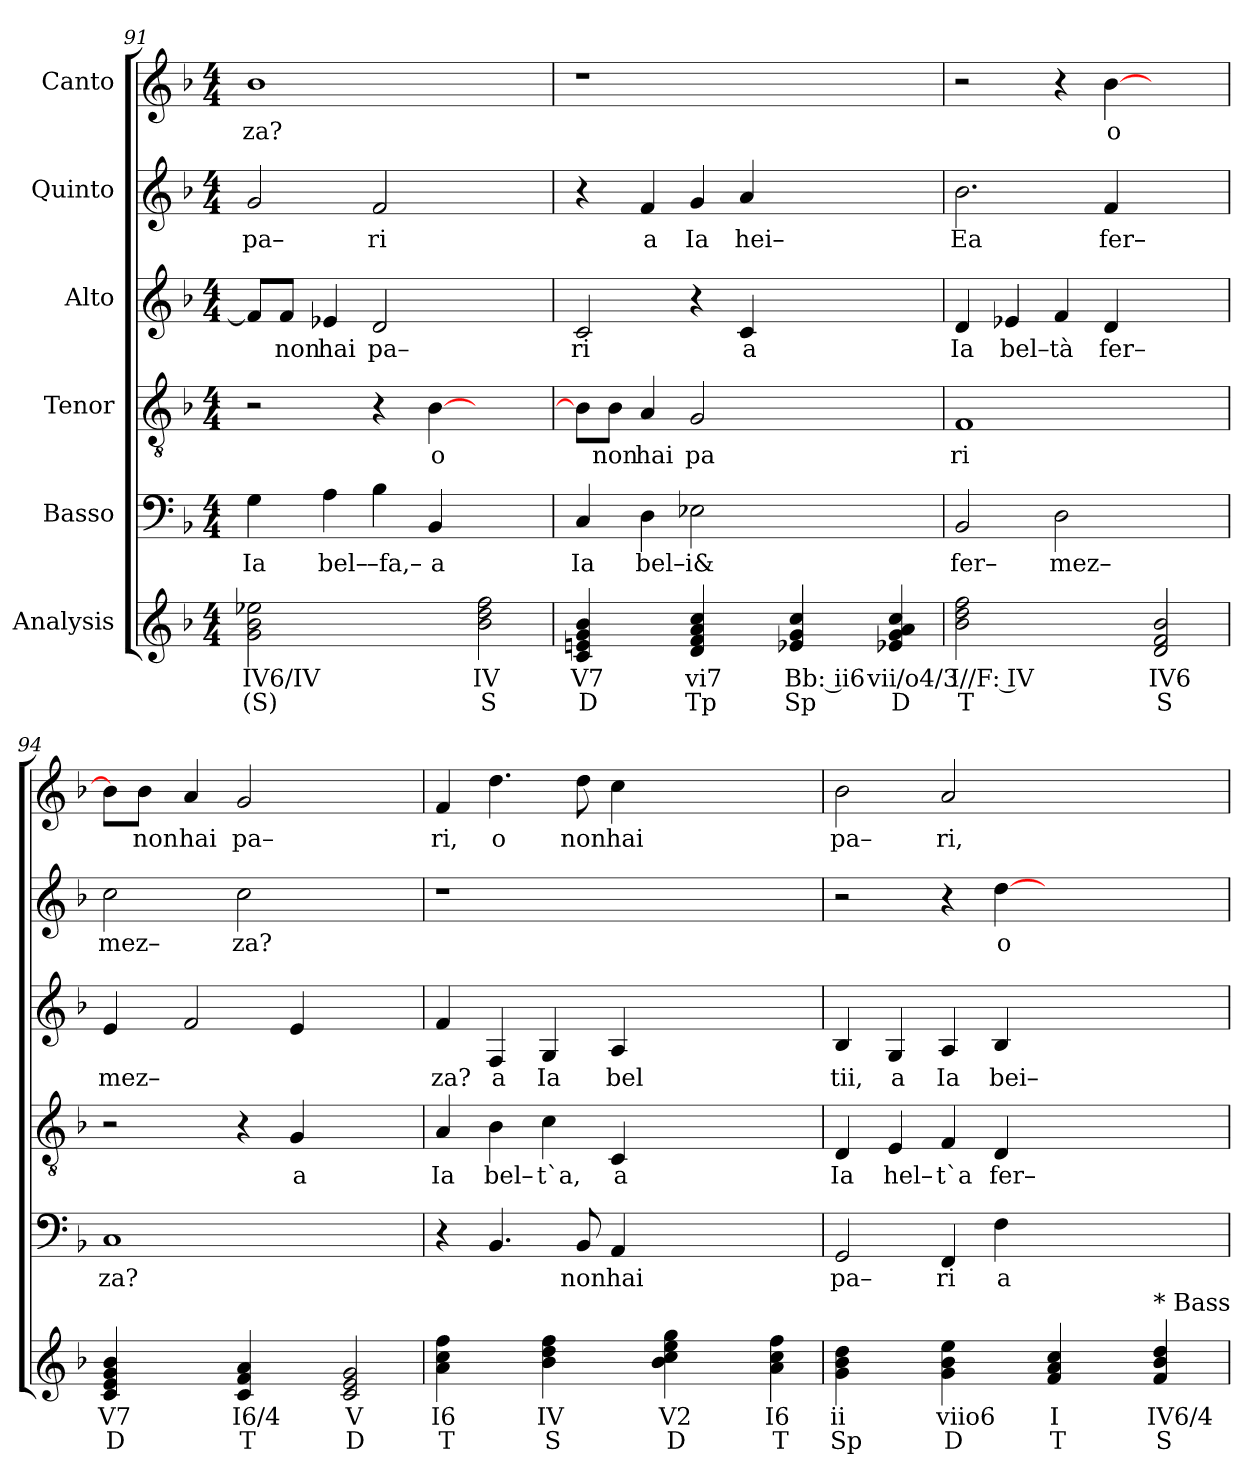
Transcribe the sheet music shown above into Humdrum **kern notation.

**kern	**text	**text	**kern	**text	**kern	**text	**kern	**text	**kern	**text	**kern	**text
*part6	*part6	*part6	*part5	*part5	*part4	*part4	*part3	*part3	*part2	*part2	*part1	*part1
*staff6	*staff6	*staff6	*staff5	*staff5	*staff4	*staff4	*staff3	*staff3	*staff2	*staff2	*staff1	*staff1
*I"Analysis	*	*	*I"Basso	*	*I"Tenor	*	*I"Alto	*	*I"Quinto	*	*I"Canto	*
*	*	*	*clefF4	*	*clefGv2	*	*clefG2	*	*clefG2	*	*clefG2	*
*k[b-]	*	*	*k[b-]	*	*k[b-]	*	*k[b-]	*	*k[b-]	*	*k[b-]	*
*	*	*	*F:	*	*F:	*	*F:	*	*F:	*	*F:	*
*M4/4	*	*	*M4/4	*	*M4/4	*	*M4/4	*	*M4/4	*	*M4/4	*
=91	=91	=91	=91	=91	=91	=91	=91	=91	=91	=91	=91	=91
!	!	!	!	!LO:LY:b	!	!	!	!	!	!	!	!
!	!	!	!	!	!	!	!	!	!	!LO:LY:b	!	!
!	!	!	!	!	!	!	!	!	!	!	!	!LO:LY:b
2g 2b- 2ee-X	IV6/IV	(S)	4G\	Ia	2r	.	8f/L]	.	2g/	pa–	1b-	za?
!	!	!	!	!	!	!	!	!LO:LY:b	!	!	!	!
.	.	.	.	.	.	.	8f/J	non	.	.	.	.
!	!	!	!	!LO:LY:b	!	!	!	!	!	!	!	!
!	!	!	!	!	!	!	!	!LO:LY:b	!	!	!	!
.	.	.	4A\	bel–	.	.	4e-X/	hai	.	.	.	.
!	!	!	!	!LO:LY:b	!	!	!	!	!	!	!	!
!	!	!	!	!	!	!	!	!LO:LY:b	!	!	!	!
!	!	!	!	!	!	!	!	!	!	!LO:LY:b	!	!
2ryy	.	.	4B-\	–fa,–	4r	.	2d/	pa–	2f/	ri	.	.
!	!	!	!	!LO:LY:b	!	!	!	!	!	!	!	!
!	!	!	!	!	!	!LO:LY:b	!	!	!	!	!	!
.	.	.	4BB-/	a	[4B-\	o	.	.	.	.	.	.
2b- 2dd 2ff	IV	S	2ryy	.	2ryy	.	2ryy	.	2ryy	.	2ryy	.
=92	=92	=92	=92	=92	=92	=92	=92	=92	=92	=92	=92	=92
!	!	!	!	!LO:LY:b	!	!	!	!	!	!	!	!
!	!	!	!	!	!	!	!	!LO:LY:b	!	!	!	!
4c 4en 4g 4b-	V7	D	4C/	Ia	8B-\L]	.	2c/	ri	4r	.	1r	.
!	!	!	!	!	!	!LO:LY:b	!	!	!	!	!	!
.	.	.	.	.	8B-\J	non	.	.	.	.	.	.
!	!	!	!	!LO:LY:b	!	!	!	!	!	!	!	!
!	!	!	!	!	!	!LO:LY:b	!	!	!	!	!	!
!	!	!	!	!	!	!	!	!	!	!LO:LY:b	!	!
4ryy	.	.	4D\	bel–	4A/	hai	.	.	4f/	a	.	.
!	!	!	!	!LO:LY:b	!	!	!	!	!	!	!	!
!	!	!	!	!	!	!LO:LY:b	!	!	!	!	!	!
!	!	!	!	!	!	!	!	!	!	!LO:LY:b	!	!
4d 4f 4a 4cc	vi7	Tp	2E-X\	i&	2G/	pa	4r	.	4g/	Ia	.	.
!	!	!	!	!	!	!	!	!LO:LY:b	!	!	!	!
!	!	!	!	!	!	!	!	!	!	!LO:LY:b	!	!
4ryy	.	.	.	.	.	.	4c/	a	4a/	hei–	.	.
4e-X 4g 4cc	Bb: ii6	Sp	2.ryy	.	2.ryy	.	2.ryy	.	2.ryy	.	2.ryy	.
4ryy	.	.	.	.	.	.	.	.	.	.	.	.
4e-X 4g 4a 4cc	vii/o4/3	D	.	.	.	.	.	.	.	.	.	.
=93	=93	=93	=93	=93	=93	=93	=93	=93	=93	=93	=93	=93
!	!	!	!	!LO:LY:b	!	!	!	!	!	!	!	!
!	!	!	!	!	!	!LO:LY:b	!	!	!	!	!	!
!	!	!	!	!	!	!	!	!LO:LY:b	!	!	!	!
!	!	!	!	!	!	!	!	!	!	!LO:LY:b	!	!
2b- 2dd 2ff	I//F: IV	T	2BB-/	fer–	1F	ri	4d/	Ia	2.b-\	Ea	2r	.
!	!	!	!	!	!	!	!	!LO:LY:b	!	!	!	!
.	.	.	.	.	.	.	4e-X/	bel–	.	.	.	.
!	!	!	!	!LO:LY:b	!	!	!	!	!	!	!	!
!	!	!	!	!	!	!	!	!LO:LY:b	!	!	!	!
2ryy	.	.	2D\	mez–	.	.	4f/	tà	.	.	4r	.
!	!	!	!	!	!	!	!	!LO:LY:b	!	!	!	!
!	!	!	!	!	!	!	!	!	!	!LO:LY:b	!	!
!	!	!	!	!	!	!	!	!	!	!	!	!LO:LY:b
.	.	.	.	.	.	.	4d/	fer–	4f/	fer–	[4b-\	o
2d 2f 2b-	IV6	S	2ryy	.	2ryy	.	2ryy	.	2ryy	.	2ryy	.
=94	=94	=94	=94	=94	=94	=94	=94	=94	=94	=94	=94	=94
!	!	!	!	!LO:LY:b	!	!	!	!	!	!	!	!
!	!	!	!	!	!	!	!	!LO:LY:b	!	!	!	!
!	!	!	!	!	!	!	!	!	!	!LO:LY:b	!	!
4c 4e 4g 4b-	V7	D	1C	za?	2r	.	4e/	mez–	2cc\	mez–	8b-\L]	.
!	!	!	!	!	!	!	!	!	!	!	!	!LO:LY:b
.	.	.	.	.	.	.	.	.	.	.	8b-\J	non
!	!	!	!	!	!	!	!	!	!	!	!	!LO:LY:b
4ryy	.	.	.	.	.	.	2f/	.	.	.	4a/	hai
!	!	!	!	!	!	!	!	!	!	!LO:LY:b	!	!
!	!	!	!	!	!	!	!	!	!	!	!	!LO:LY:b
4c 4f 4a	I6/4	T	.	.	4r	.	.	.	2cc\	za?	2g/	pa–
!	!	!	!	!	!	!LO:LY:b	!	!	!	!	!	!
4ryy	.	.	.	.	4G/	a	4e/	.	.	.	.	.
2c 2e 2g	V	D	2ryy	.	2ryy	.	2ryy	.	2ryy	.	2ryy	.
=95	=95	=95	=95	=95	=95	=95	=95	=95	=95	=95	=95	=95
!	!	!	!	!	!	!LO:LY:b	!	!	!	!	!	!
!	!	!	!	!	!	!	!	!LO:LY:b	!	!	!	!
!	!	!	!	!	!	!	!	!	!	!	!	!LO:LY:b
4a 4cc 4ff	I6	T	4r	.	4A/	Ia	4f/	za?	1r	.	4f/	ri,
!	!	!	!	!	!	!LO:LY:b	!	!	!	!	!	!
!	!	!	!	!	!	!	!	!LO:LY:b	!	!	!	!
!	!	!	!	!	!	!	!	!	!	!	!	!LO:LY:b
4ryy	.	.	4.BB-/	.	4B-\	bel–	4F/	a	.	.	4.dd\	o
!	!	!	!	!	!	!LO:LY:b	!	!	!	!	!	!
!	!	!	!	!	!	!	!	!LO:LY:b	!	!	!	!
4b- 4dd 4ff	IV	S	.	.	4c\	t`a,	4G/	Ia	.	.	.	.
!	!	!	!	!LO:LY:b	!	!	!	!	!	!	!	!
!	!	!	!	!	!	!	!	!	!	!	!	!LO:LY:b
.	.	.	8BB-/	non	.	.	.	.	.	.	8dd\	non
!	!	!	!	!LO:LY:b	!	!	!	!	!	!	!	!
!	!	!	!	!	!	!LO:LY:b	!	!	!	!	!	!
!	!	!	!	!	!	!	!	!LO:LY:b	!	!	!	!
!	!	!	!	!	!	!	!	!	!	!	!	!LO:LY:b
4ryy	.	.	4AA/	hai	4C/	a	4A/	bel	.	.	4cc\	hai
4b- 4cc 4ee 4gg	V2	D	2.ryy	.	2.ryy	.	2.ryy	.	2.ryy	.	2.ryy	.
4ryy	.	.	.	.	.	.	.	.	.	.	.	.
4a 4cc 4ff	I6	T	.	.	.	.	.	.	.	.	.	.
=96	=96	=96	=96	=96	=96	=96	=96	=96	=96	=96	=96	=96
!	!	!	!	!LO:LY:b	!	!	!	!	!	!	!	!
!	!	!	!	!	!	!LO:LY:b	!	!	!	!	!	!
!	!	!	!	!	!	!	!	!LO:LY:b	!	!	!	!
!	!	!	!	!	!	!	!	!	!	!	!	!LO:LY:b
4g 4b- 4dd	ii	Sp	2GG/	pa–	4D/	Ia	4B-/	tii,	2r	.	2b-\	pa–
!	!	!	!	!	!	!LO:LY:b	!	!	!	!	!	!
!	!	!	!	!	!	!	!	!LO:LY:b	!	!	!	!
4ryy	.	.	.	.	4E/	hel–	4G/	a	.	.	.	.
!	!	!	!	!LO:LY:b	!	!	!	!	!	!	!	!
!	!	!	!	!	!	!LO:LY:b	!	!	!	!	!	!
!	!	!	!	!	!	!	!	!LO:LY:b	!	!	!	!
!	!	!	!	!	!	!	!	!	!	!	!	!LO:LY:b
4g 4b- 4ee	viio6	D	4FF/	ri	4F/	t`a	4A/	Ia	4r	.	2a/	ri,
!	!	!	!	!LO:LY:b	!	!	!	!	!	!	!	!
!	!	!	!	!	!	!LO:LY:b	!	!	!	!	!	!
!	!	!	!	!	!	!	!	!LO:LY:b	!	!	!	!
!	!	!	!	!	!	!	!	!	!	!LO:LY:b	!	!
4ryy	.	.	4F\	a	4D/	fer–	4B-/	bei–	[4dd\	o	.	.
4f 4a 4cc	I	T	2.ryy	.	2.ryy	.	2.ryy	.	2.ryy	.	2.ryy	.
4ryy	.	.	.	.	.	.	.	.	.	.	.	.
!LO:TX:a:t=* Bass	!	!	!	!	!	!	!	!	!	!	!	!
4f 4b- 4dd	IV6/4	S	.	.	.	.	.	.	.	.	.	.
=	=	=	=	=	=	=	=	=	=	=	=	=
*-	*-	*-	*-	*-	*-	*-	*-	*-	*-	*-	*-	*-
